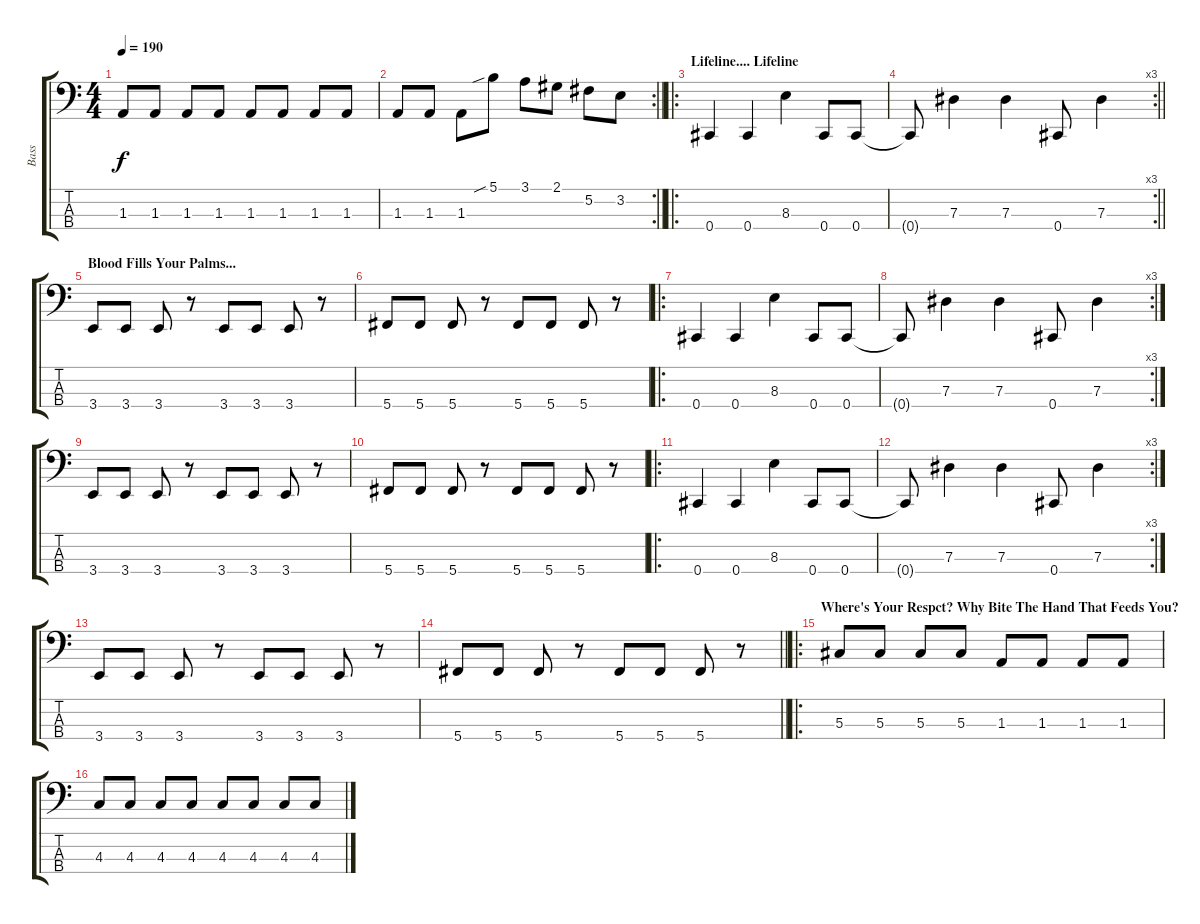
\track ("Bass" "Bass") {instrument electricbasspick}
\staff {score tabs}
\tuning (Gb2 Db2 Ab1 Db1) {hide}
\ts (4 4)
\tempo 190
\clef f4
\ks c
1.3.8{dy f} 1.3.8 1.3.8 1.3.8 1.3.8 1.3.8 1.3.8 1.3.8 |
\rc 2
\barLineRight lightlight
1.3.8 1.3.8 1.3.8 5.1{sib}.8 3.1.8 2.1.8 5.2.8 3.2.8 |
\ro
\section ("" "Lifeline.... Lifeline")
0.4.4 0.4.4 8.3.4 0.4.8 0.4.8 |
\rc 3
\barLineRight lightlight
0.4{t}.8 7.3.4 7.3.4 0.4.8 7.3.4 |
\section ("" "Blood Fills Your Palms...")
3.4.8 3.4.8 3.4.8 r.8 3.4.8 3.4.8 3.4.8 r.8 |
5.4.8 5.4.8 5.4.8 r.8 5.4.8 5.4.8 5.4.8 r.8 |
\ro
0.4.4 0.4.4 8.3.4 0.4.8 0.4.8 |
\rc 3
0.4{t}.8 7.3.4 7.3.4 0.4.8 7.3.4 |
3.4.8 3.4.8 3.4.8 r.8 3.4.8 3.4.8 3.4.8 r.8 |
5.4.8 5.4.8 5.4.8 r.8 5.4.8 5.4.8 5.4.8 r.8 |
\ro
0.4.4 0.4.4 8.3.4 0.4.8 0.4.8 |
\rc 3
0.4{t}.8 7.3.4 7.3.4 0.4.8 7.3.4 |
3.4.8 3.4.8 3.4.8 r.8 3.4.8 3.4.8 3.4.8 r.8 |
\barLineRight lightlight
5.4.8 5.4.8 5.4.8 r.8 5.4.8 5.4.8 5.4.8 r.8 |
\ro
\section ("" "Where's Your Respct? Why Bite The Hand That Feeds You?")
5.3.8 5.3.8 5.3.8 5.3.8 1.3.8 1.3.8 1.3.8 1.3.8 |
4.3.8 4.3.8 4.3.8 4.3.8 4.3.8 4.3.8 4.3.8 4.3.8
